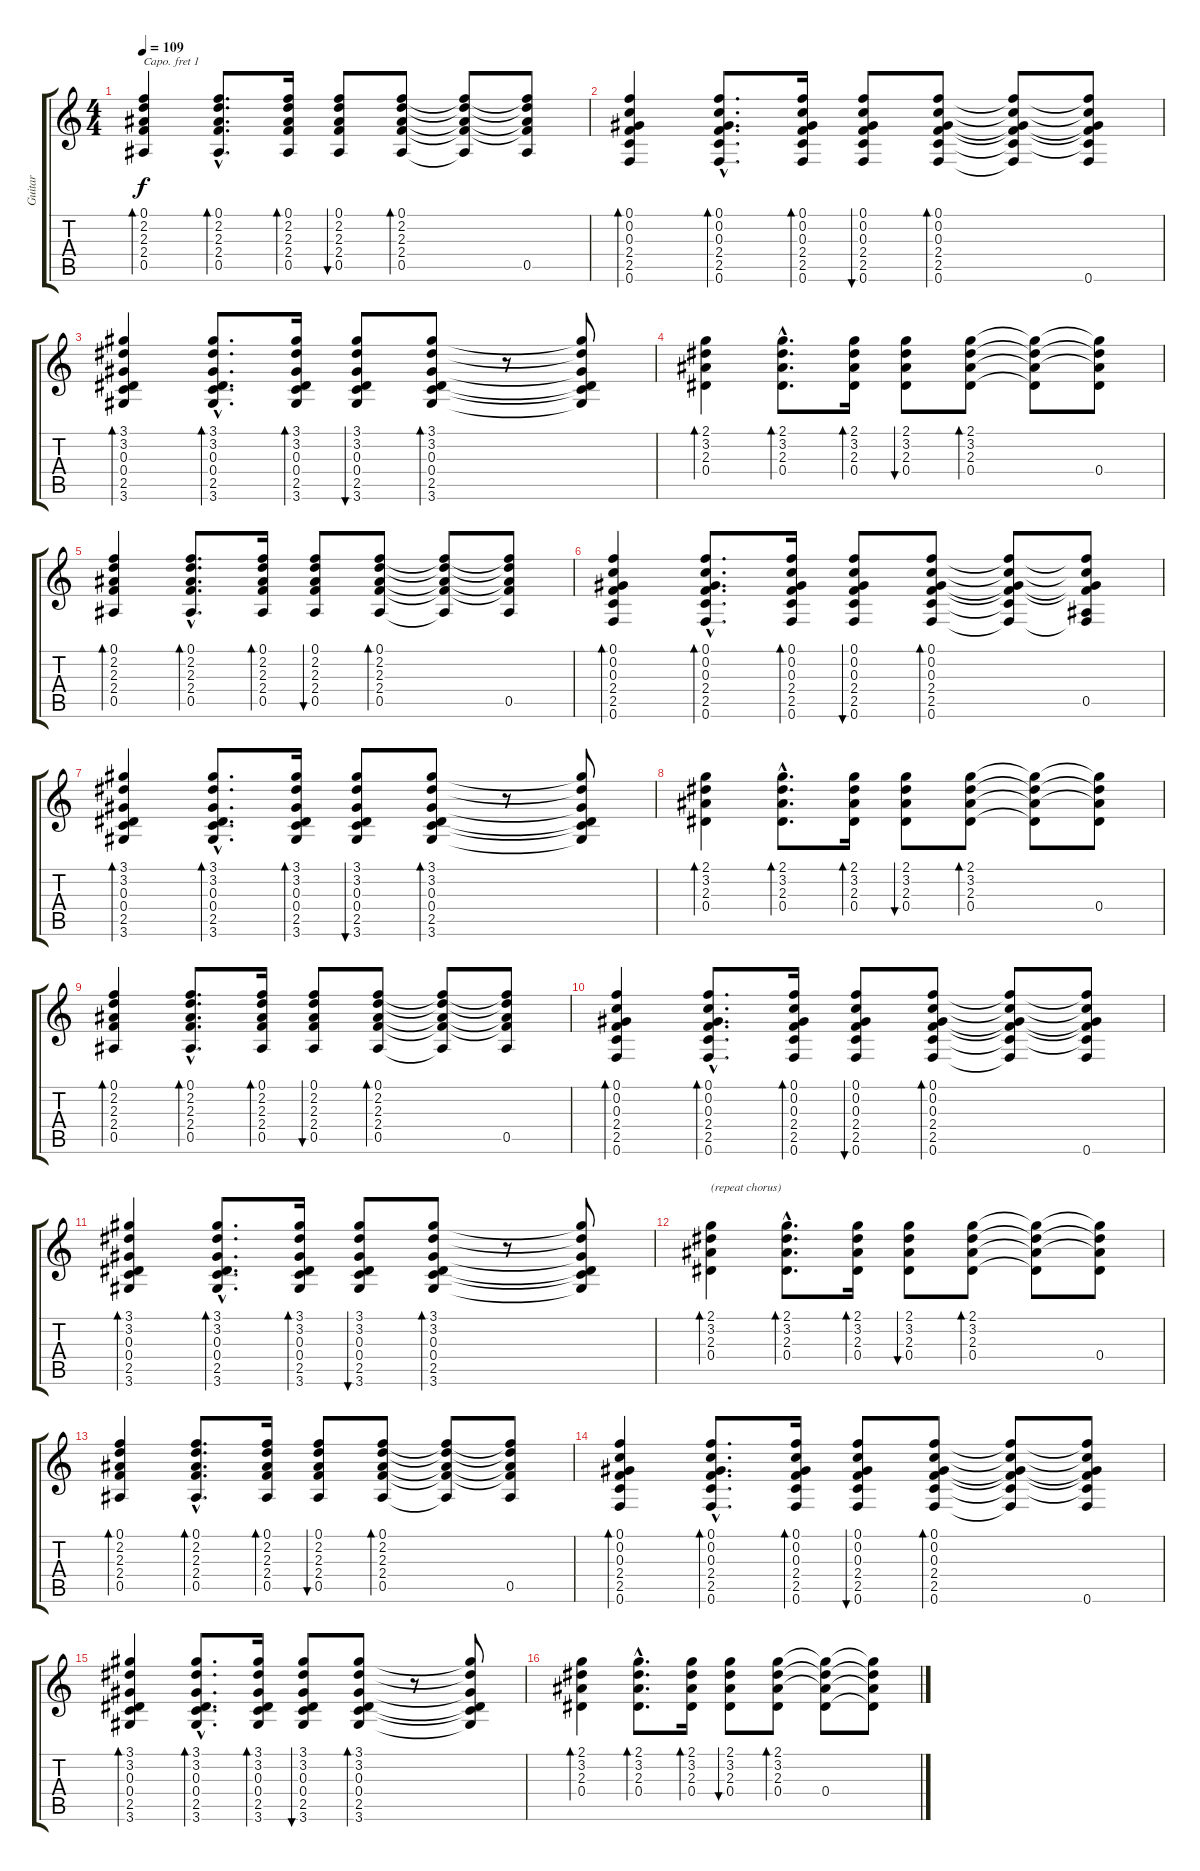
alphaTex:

\track ("Guitar" "Guitar") {instrument acousticguitarsteel}
\staff {score tabs}
\capo 1
\tuning (E4 B3 G3 D3 A2 E2) {hide}
\ts (4 4)
\tempo 109
\clef g2
\ks c
(0.1 2.2 2.3 2.4 0.5).4{bd 60 dy f} (0.1{hac} 2.2{hac} 2.3{hac} 2.4{hac} 0.5{hac}).8{d bd 60} (0.1 2.2 2.3 2.4 0.5).16{bd 60} (0.1 2.2 2.3 2.4 0.5).8{bu 60} (0.1 2.2 2.3 2.4 0.5).8{bd 60} (0.1{t} 2.2{t} 2.3{t} 2.4{t} 0.5{t}).8 (0.1{t} 2.2{t} 2.3{t} 2.4{t} 0.5).8 |
(0.1 0.2 0.3 2.4 2.5 0.6).4{bd 60} (0.1{hac} 0.2{hac} 0.3{hac} 2.4{hac} 2.5{hac} 0.6{hac}).8{d bd 60} (0.1 0.2 0.3 2.4 2.5 0.6).16{bd 60} (0.1 0.2 0.3 2.4 2.5 0.6).8{bu 60} (0.1 0.2 0.3 2.4 2.5 0.6).8{bd 60} (0.1{t} 0.2{t} 0.3{t} 2.4{t} 2.5{t} 0.6{t}).8 (0.1{t} 0.2{t} 0.3{t} 2.4{t} 2.5{t} 0.6).8 |
(3.1 3.2 0.3 0.4 2.5 3.6).4{bd 60} (3.1{hac} 3.2{hac} 0.3{hac} 0.4{hac} 2.5{hac} 3.6{hac}).8{d bd 60} (3.1 3.2 0.3 0.4 2.5 3.6).16{bd 60} (3.1 3.2 0.3 0.4 2.5 3.6).8{bu 60} (3.1 3.2 0.3 0.4 2.5 3.6).8{bd 60} r.8 (3.1{t} 3.2{t} 0.3{t} 0.4{t} 2.5{t} 3.6{t}).8 |
(2.1 3.2 2.3 0.4).4{bd 60} (2.1{hac} 3.2{hac} 2.3{hac} 0.4{hac}).8{d bd 60} (2.1 3.2 2.3 0.4).16{bd 60} (2.1 3.2 2.3 0.4).8{bu 60} (2.1 3.2 2.3 0.4).8{bd 60} (2.1{t} 3.2{t} 2.3{t} 0.4{t}).8 (2.1{t} 3.2{t} 2.3{t} 0.4).8 |
(0.1 2.2 2.3 2.4 0.5).4{bd 60} (0.1{hac} 2.2{hac} 2.3{hac} 2.4{hac} 0.5{hac}).8{d bd 60} (0.1 2.2 2.3 2.4 0.5).16{bd 60} (0.1 2.2 2.3 2.4 0.5).8{bu 60} (0.1 2.2 2.3 2.4 0.5).8{bd 60} (0.1{t} 2.2{t} 2.3{t} 2.4{t} 0.5{t}).8 (0.1{t} 2.2{t} 2.3{t} 2.4{t} 0.5).8 |
(0.1 0.2 0.3 2.4 2.5 0.6).4{bd 60} (0.1{hac} 0.2{hac} 0.3{hac} 2.4{hac} 2.5{hac} 0.6{hac}).8{d bd 60} (0.1 0.2 0.3 2.4 2.5 0.6).16{bd 60} (0.1 0.2 0.3 2.4 2.5 0.6).8{bu 60} (0.1 0.2 0.3 2.4 2.5 0.6).8{bd 60} (0.1{t} 0.2{t} 0.3{t} 2.4{t} 2.5{t} 0.6{t}).8 (0.1{t} 0.2{t} 0.3{t} 2.4{t} 0.5 0.6{t}).8 |
(3.1 3.2 0.3 0.4 2.5 3.6).4{bd 60} (3.1{hac} 3.2{hac} 0.3{hac} 0.4{hac} 2.5{hac} 3.6{hac}).8{d bd 60} (3.1 3.2 0.3 0.4 2.5 3.6).16{bd 60} (3.1 3.2 0.3 0.4 2.5 3.6).8{bu 60} (3.1 3.2 0.3 0.4 2.5 3.6).8{bd 60} r.8 (3.1{t} 3.2{t} 0.3{t} 0.4{t} 2.5{t} 3.6{t}).8 |
(2.1 3.2 2.3 0.4).4{bd 60} (2.1{hac} 3.2{hac} 2.3{hac} 0.4{hac}).8{d bd 60} (2.1 3.2 2.3 0.4).16{bd 60} (2.1 3.2 2.3 0.4).8{bu 60} (2.1 3.2 2.3 0.4).8{bd 60} (2.1{t} 3.2{t} 2.3{t} 0.4{t}).8 (2.1{t} 3.2{t} 2.3{t} 0.4).8 |
(0.1 2.2 2.3 2.4 0.5).4{bd 60} (0.1{hac} 2.2{hac} 2.3{hac} 2.4{hac} 0.5{hac}).8{d bd 60} (0.1 2.2 2.3 2.4 0.5).16{bd 60} (0.1 2.2 2.3 2.4 0.5).8{bu 60} (0.1 2.2 2.3 2.4 0.5).8{bd 60} (0.1{t} 2.2{t} 2.3{t} 2.4{t} 0.5{t}).8 (0.1{t} 2.2{t} 2.3{t} 2.4{t} 0.5).8 |
(0.1 0.2 0.3 2.4 2.5 0.6).4{bd 60} (0.1{hac} 0.2{hac} 0.3{hac} 2.4{hac} 2.5{hac} 0.6{hac}).8{d bd 60} (0.1 0.2 0.3 2.4 2.5 0.6).16{bd 60} (0.1 0.2 0.3 2.4 2.5 0.6).8{bu 60} (0.1 0.2 0.3 2.4 2.5 0.6).8{bd 60} (0.1{t} 0.2{t} 0.3{t} 2.4{t} 2.5{t} 0.6{t}).8 (0.1{t} 0.2{t} 0.3{t} 2.4{t} 2.5{t} 0.6).8 |
(3.1 3.2 0.3 0.4 2.5 3.6).4{bd 60} (3.1{hac} 3.2{hac} 0.3{hac} 0.4{hac} 2.5{hac} 3.6{hac}).8{d bd 60} (3.1 3.2 0.3 0.4 2.5 3.6).16{bd 60} (3.1 3.2 0.3 0.4 2.5 3.6).8{bu 60} (3.1 3.2 0.3 0.4 2.5 3.6).8{bd 60} r.8 (3.1{t} 3.2{t} 0.3{t} 0.4{t} 2.5{t} 3.6{t}).8 |
(2.1 3.2 2.3 0.4).4{bd 60 txt "(repeat chorus)"} (2.1{hac} 3.2{hac} 2.3{hac} 0.4{hac}).8{d bd 60} (2.1 3.2 2.3 0.4).16{bd 60} (2.1 3.2 2.3 0.4).8{bu 60} (2.1 3.2 2.3 0.4).8{bd 60} (2.1{t} 3.2{t} 2.3{t} 0.4{t}).8 (2.1{t} 3.2{t} 2.3{t} 0.4).8 |
(0.1 2.2 2.3 2.4 0.5).4{bd 60} (0.1{hac} 2.2{hac} 2.3{hac} 2.4{hac} 0.5{hac}).8{d bd 60} (0.1 2.2 2.3 2.4 0.5).16{bd 60} (0.1 2.2 2.3 2.4 0.5).8{bu 60} (0.1 2.2 2.3 2.4 0.5).8{bd 60} (0.1{t} 2.2{t} 2.3{t} 2.4{t} 0.5{t}).8 (0.1{t} 2.2{t} 2.3{t} 2.4{t} 0.5).8 |
(0.1 0.2 0.3 2.4 2.5 0.6).4{bd 60} (0.1{hac} 0.2{hac} 0.3{hac} 2.4{hac} 2.5{hac} 0.6{hac}).8{d bd 60} (0.1 0.2 0.3 2.4 2.5 0.6).16{bd 60} (0.1 0.2 0.3 2.4 2.5 0.6).8{bu 60} (0.1 0.2 0.3 2.4 2.5 0.6).8{bd 60} (0.1{t} 0.2{t} 0.3{t} 2.4{t} 2.5{t} 0.6{t}).8 (0.1{t} 0.2{t} 0.3{t} 2.4{t} 2.5{t} 0.6).8 |
(3.1 3.2 0.3 0.4 2.5 3.6).4{bd 60} (3.1{hac} 3.2{hac} 0.3{hac} 0.4{hac} 2.5{hac} 3.6{hac}).8{d bd 60} (3.1 3.2 0.3 0.4 2.5 3.6).16{bd 60} (3.1 3.2 0.3 0.4 2.5 3.6).8{bu 60} (3.1 3.2 0.3 0.4 2.5 3.6).8{bd 60} r.8 (3.1{t} 3.2{t} 0.3{t} 0.4{t} 2.5{t} 3.6{t}).8 |
(2.1 3.2 2.3 0.4).4{bd 60} (2.1{hac} 3.2{hac} 2.3{hac} 0.4{hac}).8{d bd 60} (2.1 3.2 2.3 0.4).16{bd 60} (2.1 3.2 2.3 0.4).8{bu 60} (2.1 3.2 2.3 0.4).8{bd 60} (2.1{t} 3.2{t} 2.3{t} 0.4).8 (2.1{t} 3.2{t} 2.3{t} 0.4{t}).8
